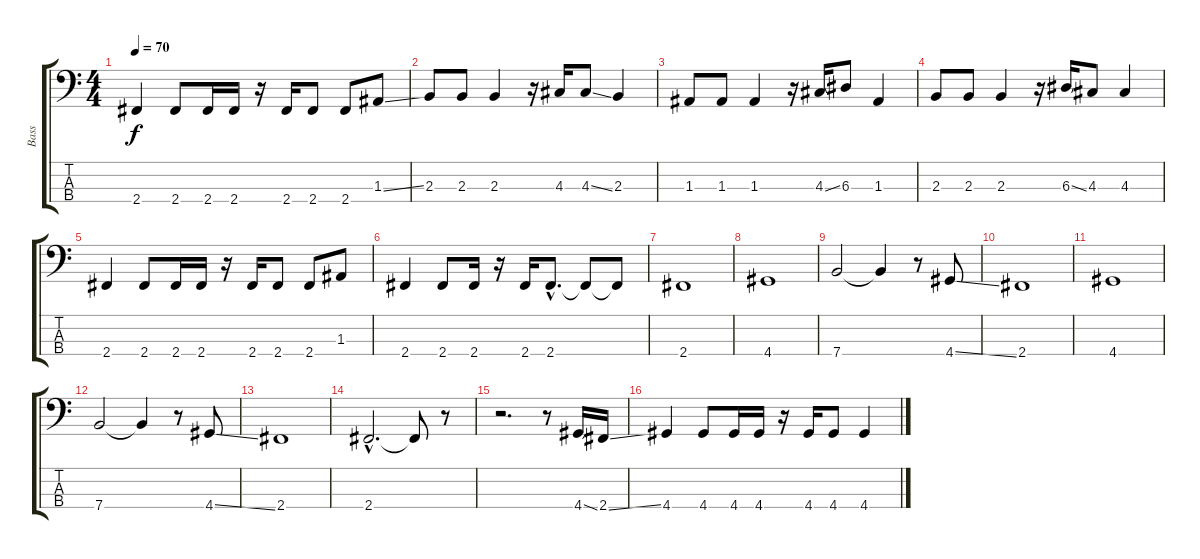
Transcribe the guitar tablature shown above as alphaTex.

\track ("Bass" "Bass") {instrument electricbassfinger}
\staff {score tabs}
\tuning (G2 D2 A1 E1) {hide}
\ts (4 4)
\tempo 70
\clef f4
\ks c
2.4.4{dy f} 2.4.8 2.4.16 2.4.16 r.16 2.4.16 2.4.8 2.4.8 1.3{ss}.8 |
2.3.8 2.3.8 2.3.4 r.16 4.3.16 4.3{ss}.8 2.3.4 |
1.3.8 1.3.8 1.3.4 r.16 4.3{ss}.16 6.3.8 1.3.4 |
2.3.8 2.3.8 2.3.4 r.16 6.3{ss}.16 4.3.8 4.3.4 |
2.4.4 2.4.8 2.4.16 2.4.16 r.16 2.4.16 2.4.8 2.4.8 1.3.8 |
2.4.4 2.4.8 2.4.16 r.16 2.4.16 2.4{hac}.8{d} 2.4{t}.8 2.4{t}.8 |
2.4.1 |
4.4.1 |
7.4.2 7.4{t}.4 r.8 4.4{ss}.8 |
2.4.1 |
4.4.1 |
7.4.2 7.4{t}.4 r.8 4.4{ss}.8 |
2.4.1 |
2.4{hac}.2{d} 2.4{t}.8 r.8 |
r.2{d} r.8 4.4{ss}.16 2.4{ss}.16 |
4.4.4 4.4.8 4.4.16 4.4.16 r.16 4.4.16 4.4.8 4.4.4
